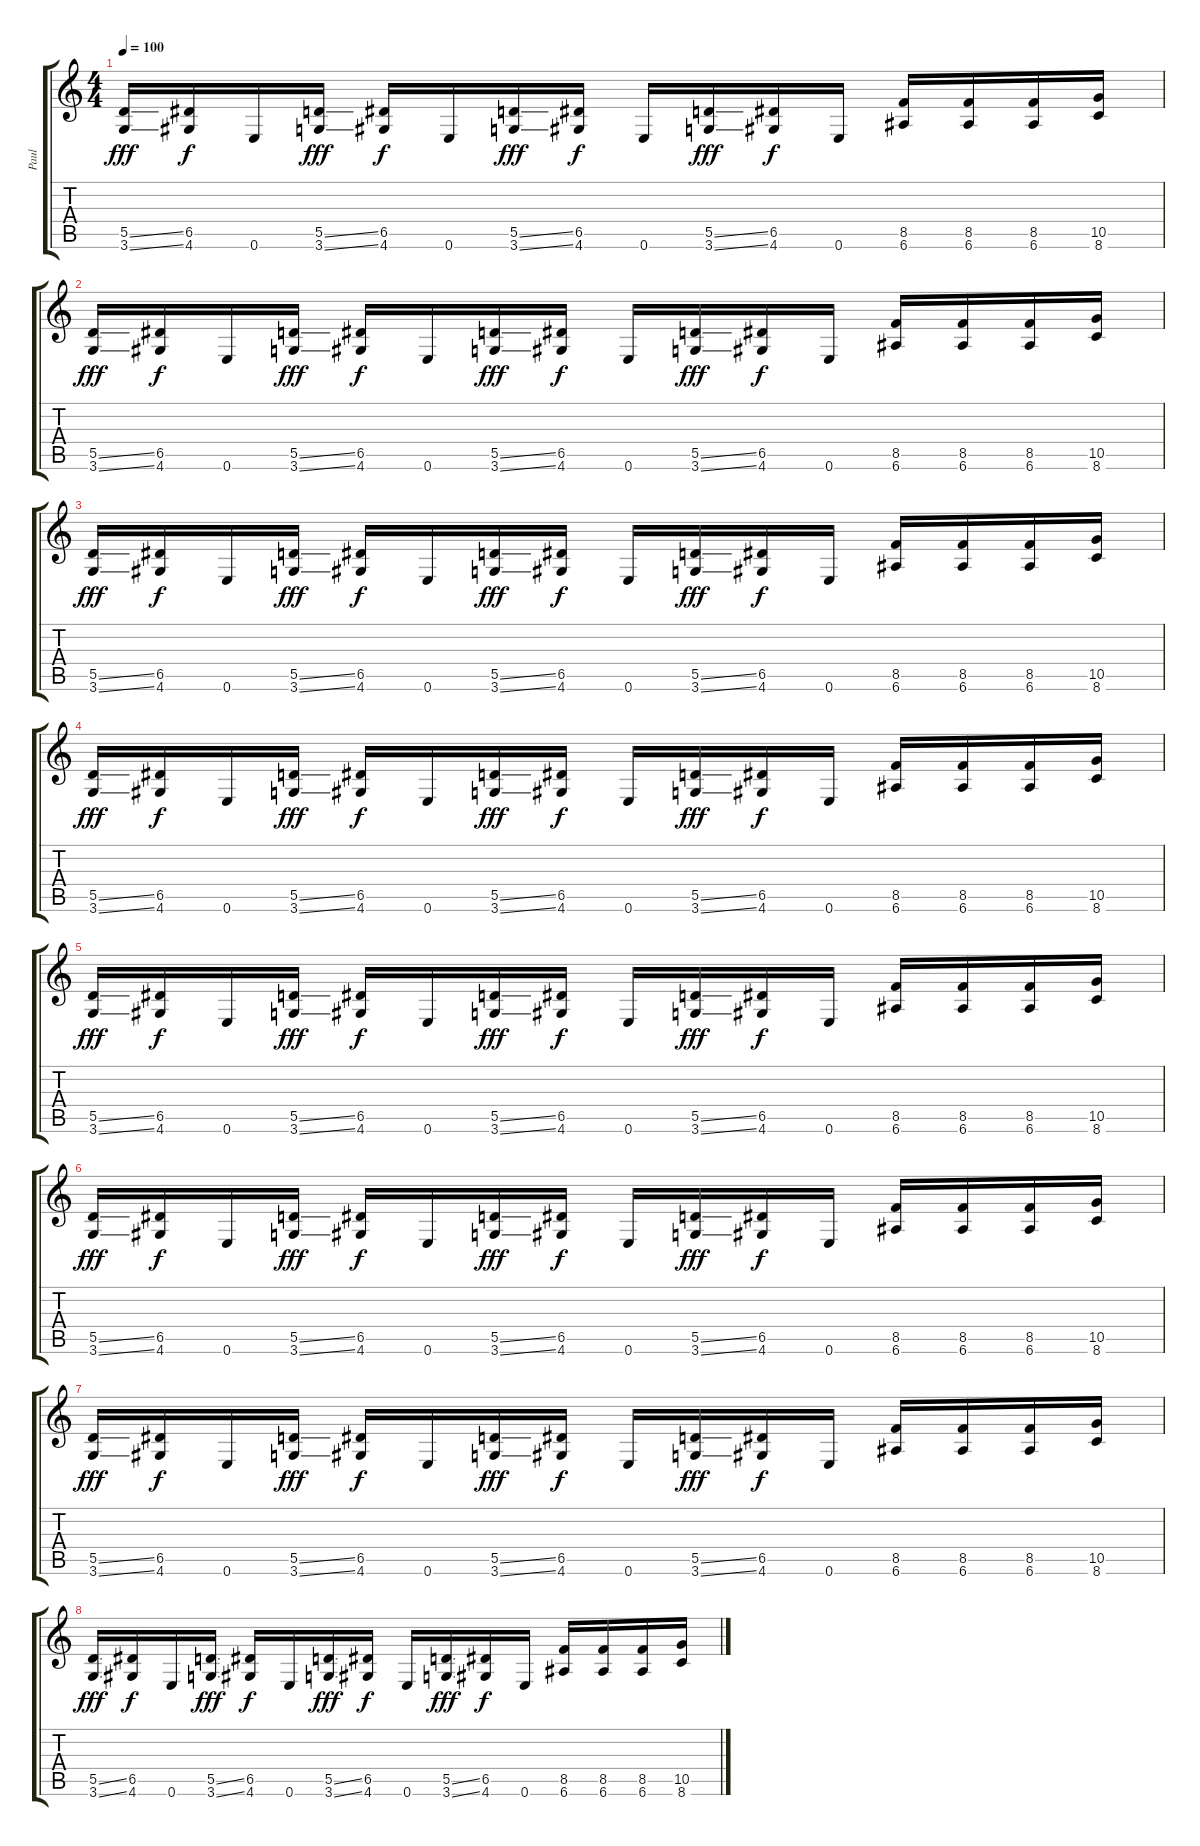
\track ("Paul" "Paul") {instrument distortionguitar}
\staff {score tabs}
\tuning (E4 B3 G3 D3 A2 E2) {hide}
\ts (4 4)
\tempo 100
\clef g2
\ks c
(5.5{ss} 3.6{ss}).16{dy fff} (6.5 4.6).16{dy f} 0.6.16 (5.5{ss} 3.6{ss}).16{dy fff} (6.5 4.6).16{dy f} 0.6.16 (5.5{ss} 3.6{ss}).16{dy fff} (6.5 4.6).16{dy f} 0.6.16 (5.5{ss} 3.6{ss}).16{dy fff} (6.5 4.6).16{dy f} 0.6.16 (8.5 6.6).16 (8.5 6.6).16 (8.5 6.6).16 (10.5 8.6).16 |
(5.5{ss} 3.6{ss}).16{dy fff} (6.5 4.6).16{dy f} 0.6.16 (5.5{ss} 3.6{ss}).16{dy fff} (6.5 4.6).16{dy f} 0.6.16 (5.5{ss} 3.6{ss}).16{dy fff} (6.5 4.6).16{dy f} 0.6.16 (5.5{ss} 3.6{ss}).16{dy fff} (6.5 4.6).16{dy f} 0.6.16 (8.5 6.6).16 (8.5 6.6).16 (8.5 6.6).16 (10.5 8.6).16 |
(5.5{ss} 3.6{ss}).16{dy fff} (6.5 4.6).16{dy f} 0.6.16 (5.5{ss} 3.6{ss}).16{dy fff} (6.5 4.6).16{dy f} 0.6.16 (5.5{ss} 3.6{ss}).16{dy fff} (6.5 4.6).16{dy f} 0.6.16 (5.5{ss} 3.6{ss}).16{dy fff} (6.5 4.6).16{dy f} 0.6.16 (8.5 6.6).16 (8.5 6.6).16 (8.5 6.6).16 (10.5 8.6).16 |
(5.5{ss} 3.6{ss}).16{dy fff} (6.5 4.6).16{dy f} 0.6.16 (5.5{ss} 3.6{ss}).16{dy fff} (6.5 4.6).16{dy f} 0.6.16 (5.5{ss} 3.6{ss}).16{dy fff} (6.5 4.6).16{dy f} 0.6.16 (5.5{ss} 3.6{ss}).16{dy fff} (6.5 4.6).16{dy f} 0.6.16 (8.5 6.6).16 (8.5 6.6).16 (8.5 6.6).16 (10.5 8.6).16 |
(5.5{ss} 3.6{ss}).16{dy fff} (6.5 4.6).16{dy f} 0.6.16 (5.5{ss} 3.6{ss}).16{dy fff} (6.5 4.6).16{dy f} 0.6.16 (5.5{ss} 3.6{ss}).16{dy fff} (6.5 4.6).16{dy f} 0.6.16 (5.5{ss} 3.6{ss}).16{dy fff} (6.5 4.6).16{dy f} 0.6.16 (8.5 6.6).16 (8.5 6.6).16 (8.5 6.6).16 (10.5 8.6).16 |
(5.5{ss} 3.6{ss}).16{dy fff} (6.5 4.6).16{dy f} 0.6.16 (5.5{ss} 3.6{ss}).16{dy fff} (6.5 4.6).16{dy f} 0.6.16 (5.5{ss} 3.6{ss}).16{dy fff} (6.5 4.6).16{dy f} 0.6.16 (5.5{ss} 3.6{ss}).16{dy fff} (6.5 4.6).16{dy f} 0.6.16 (8.5 6.6).16 (8.5 6.6).16 (8.5 6.6).16 (10.5 8.6).16 |
(5.5{ss} 3.6{ss}).16{dy fff} (6.5 4.6).16{dy f} 0.6.16 (5.5{ss} 3.6{ss}).16{dy fff} (6.5 4.6).16{dy f} 0.6.16 (5.5{ss} 3.6{ss}).16{dy fff} (6.5 4.6).16{dy f} 0.6.16 (5.5{ss} 3.6{ss}).16{dy fff} (6.5 4.6).16{dy f} 0.6.16 (8.5 6.6).16 (8.5 6.6).16 (8.5 6.6).16 (10.5 8.6).16 |
(5.5{ss} 3.6{ss}).16{dy fff} (6.5 4.6).16{dy f} 0.6.16 (5.5{ss} 3.6{ss}).16{dy fff} (6.5 4.6).16{dy f} 0.6.16 (5.5{ss} 3.6{ss}).16{dy fff} (6.5 4.6).16{dy f} 0.6.16 (5.5{ss} 3.6{ss}).16{dy fff} (6.5 4.6).16{dy f} 0.6.16 (8.5 6.6).16 (8.5 6.6).16 (8.5 6.6).16 (10.5 8.6).16
